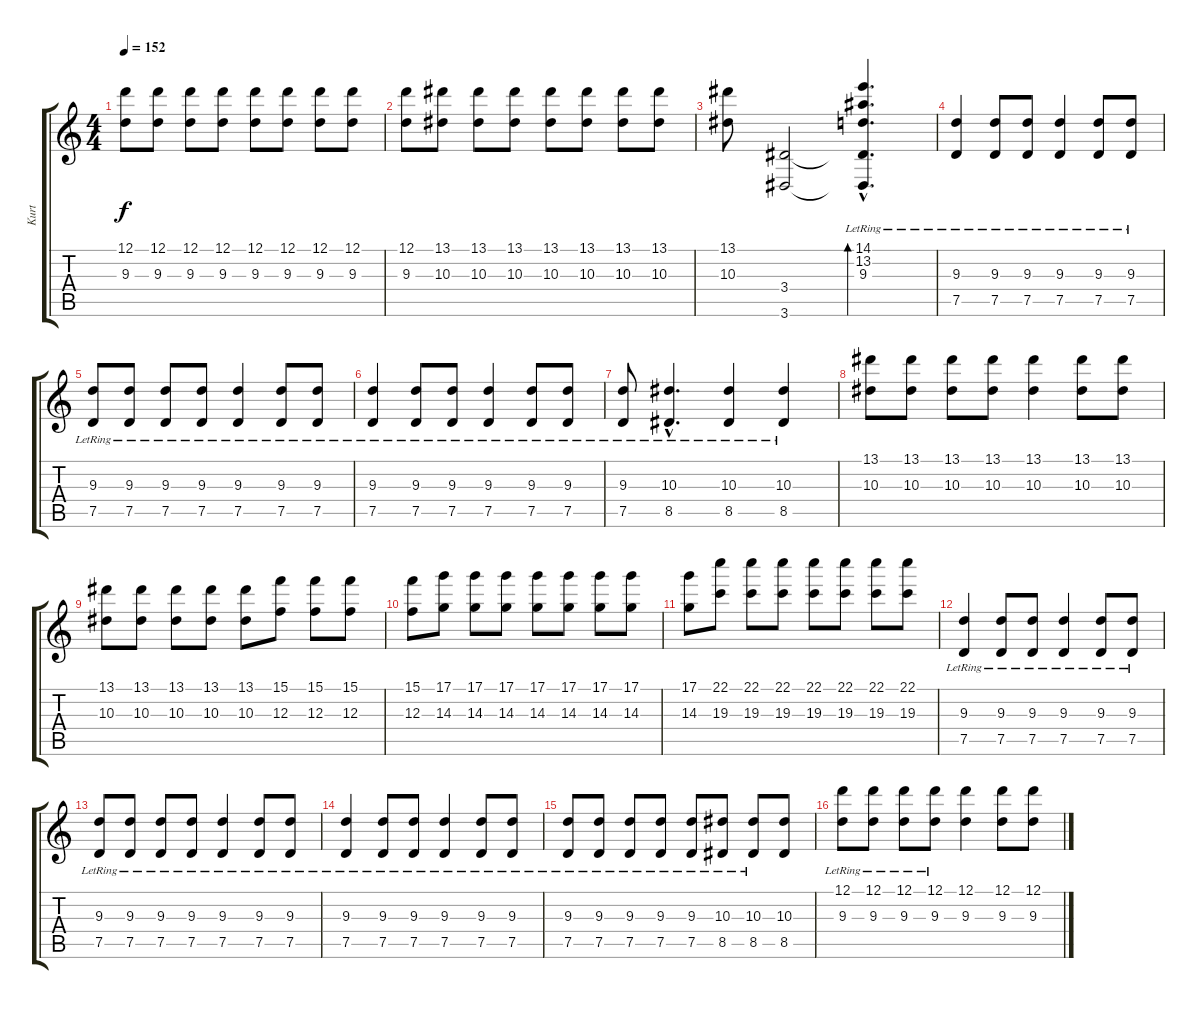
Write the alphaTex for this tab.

\track ("Kurt " "Kurt ") {instrument electricguitarjazz}
\staff {score tabs}
\tuning (D4 A3 F3 C3 G2 C2) {hide}
\ts (4 4)
\tempo 152
\clef g2
\ks c
(12.1{t} 9.3{t}).8{dy f} (12.1 9.3).8 (12.1 9.3).8 (12.1 9.3).8 (12.1 9.3).8 (12.1 9.3).8 (12.1 9.3).8 (12.1 9.3).8 |
(12.1 9.3).8 (13.1 10.3).8 (13.1 10.3).8 (13.1 10.3).8 (13.1 10.3).8 (13.1 10.3).8 (13.1 10.3).8 (13.1 10.3).8 |
(13.1 10.3).8 (3.4 3.6).2 (14.1{hac} 13.2{hac} 9.3{hac lr} 3.4{hac t} 3.6{hac t}).4{d bd 120} |
(9.3{lr} 7.5{lr}).4 (9.3{lr} 7.5{lr}).8 (9.3{lr} 7.5{lr}).8 (9.3{lr} 7.5{lr}).4 (9.3{lr} 7.5{lr}).8 (9.3{lr} 7.5{lr}).8 |
(9.3{lr} 7.5{lr}).8 (9.3{lr} 7.5{lr}).8 (9.3{lr} 7.5{lr}).8 (9.3{lr} 7.5{lr}).8 (9.3{lr} 7.5{lr}).4 (9.3{lr} 7.5{lr}).8 (9.3{lr} 7.5{lr}).8 |
(9.3{lr} 7.5{lr}).4 (9.3{lr} 7.5{lr}).8 (9.3{lr} 7.5{lr}).8 (9.3{lr} 7.5{lr}).4 (9.3{lr} 7.5{lr}).8 (9.3{lr} 7.5{lr}).8 |
(9.3{lr} 7.5{lr}).8 (10.3{hac lr} 8.5{hac lr}).4{d} (10.3{lr} 8.5{lr}).4 (10.3{lr} 8.5{lr}).4 |
(13.1 10.3).8 (13.1 10.3).8 (13.1 10.3).8 (13.1 10.3).8 (13.1 10.3).4 (13.1 10.3).8 (13.1 10.3).8 |
(13.1 10.3).8 (13.1 10.3).8 (13.1 10.3).8 (13.1 10.3).8 (13.1 10.3).8 (15.1 12.3).8 (15.1 12.3).8 (15.1 12.3).8 |
(15.1 12.3).8 (17.1 14.3).8 (17.1 14.3).8 (17.1 14.3).8 (17.1 14.3).8 (17.1 14.3).8 (17.1 14.3).8 (17.1 14.3).8 |
(17.1 14.3).8 (22.1 19.3).8 (22.1 19.3).8 (22.1 19.3).8 (22.1 19.3).8 (22.1 19.3).8 (22.1 19.3).8 (22.1 19.3).8 |
(9.3{lr} 7.5{lr}).4 (9.3{lr} 7.5{lr}).8 (9.3{lr} 7.5{lr}).8 (9.3{lr} 7.5{lr}).4 (9.3{lr} 7.5{lr}).8 (9.3{lr} 7.5{lr}).8 |
(9.3{lr} 7.5{lr}).8 (9.3{lr} 7.5{lr}).8 (9.3{lr} 7.5{lr}).8 (9.3{lr} 7.5{lr}).8 (9.3{lr} 7.5{lr}).4 (9.3{lr} 7.5{lr}).8 (9.3{lr} 7.5{lr}).8 |
(9.3{lr} 7.5{lr}).4 (9.3{lr} 7.5{lr}).8 (9.3{lr} 7.5{lr}).8 (9.3{lr} 7.5{lr}).4 (9.3{lr} 7.5{lr}).8 (9.3{lr} 7.5{lr}).8 |
(9.3{lr} 7.5{lr}).8 (9.3{lr} 7.5{lr}).8 (9.3{lr} 7.5{lr}).8 (9.3{lr} 7.5{lr}).8 (9.3{lr} 7.5{lr}).8 (10.3{lr} 8.5{lr}).8 (10.3{lr} 8.5{lr}).8 (10.3 8.5).8 |
(12.1 9.3{lr}).8 (12.1 9.3{lr}).8 (12.1 9.3{lr}).8 (12.1 9.3{lr}).8 (12.1 9.3).4 (12.1 9.3).8 (12.1 9.3).8
